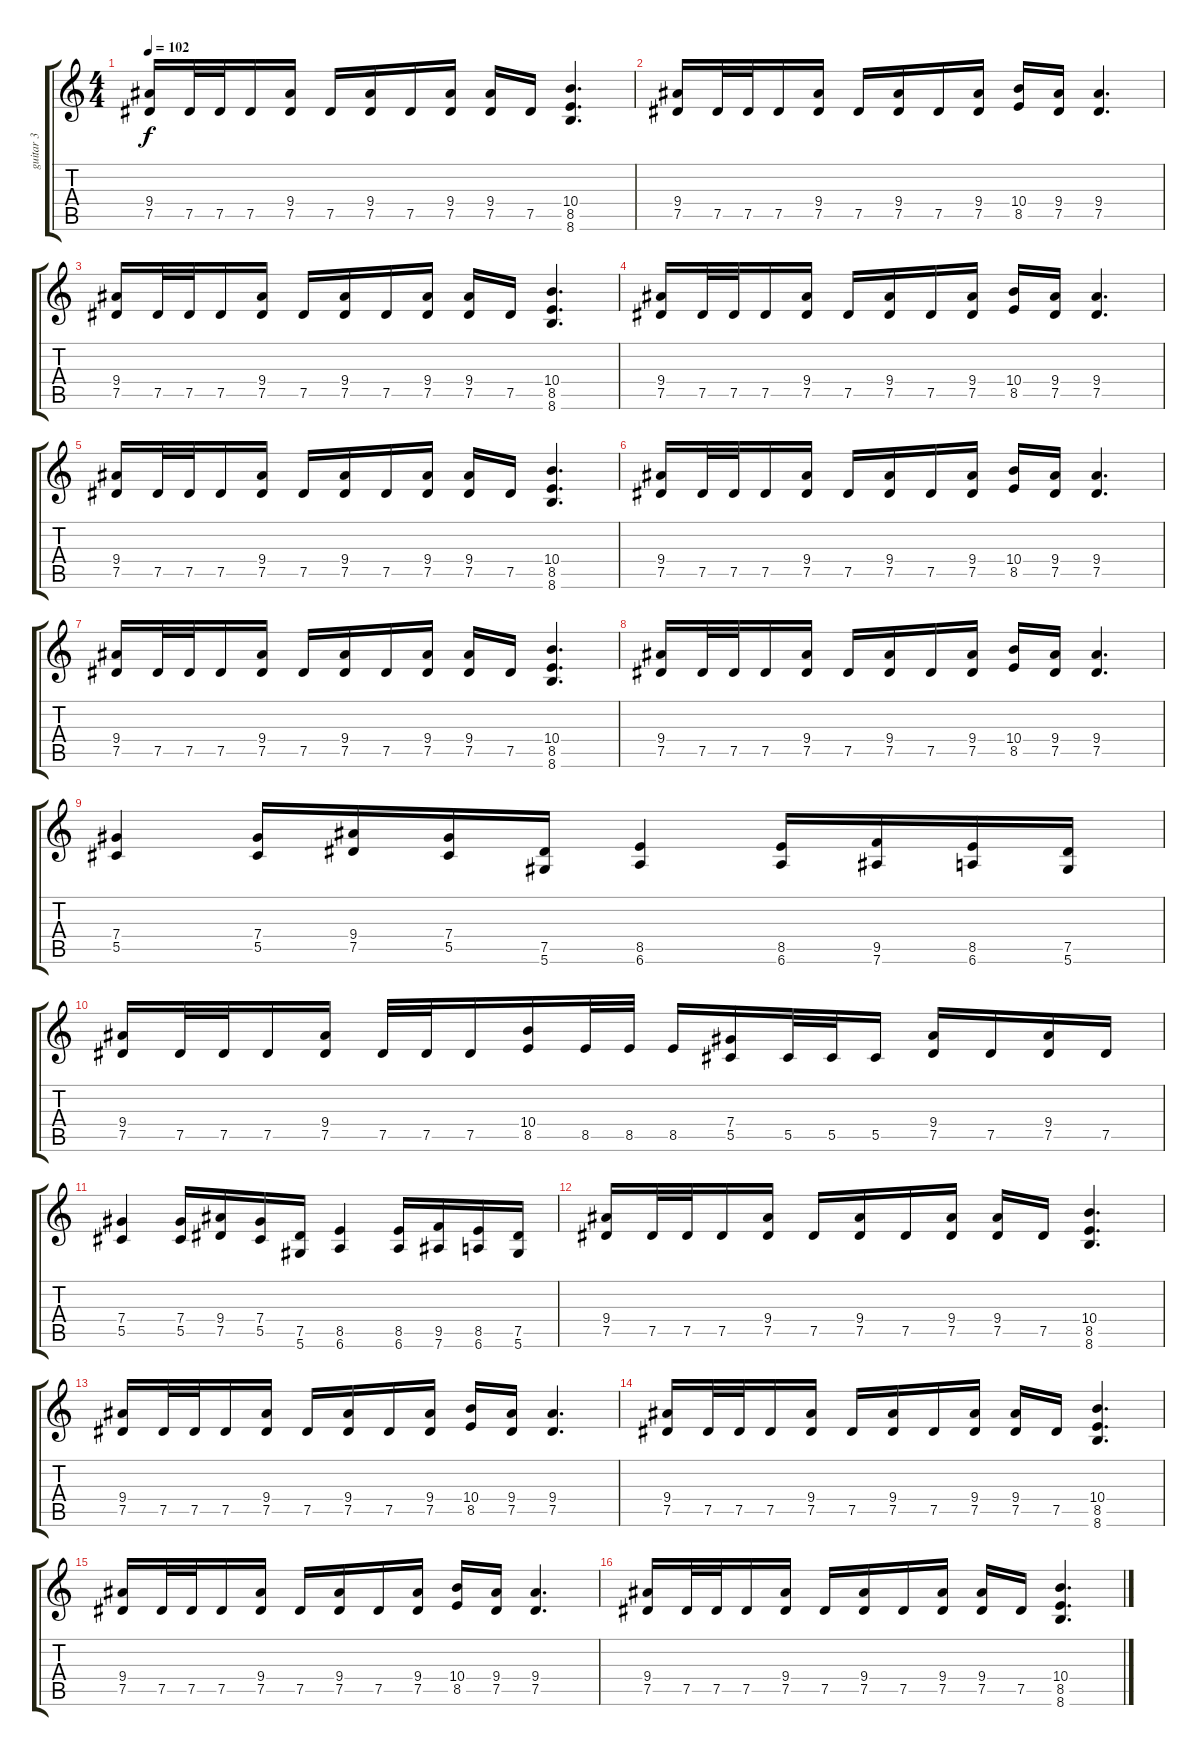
\track ("guitar 3" "guitar 3") {solo instrument distortionguitar}
\staff {score tabs}
\tuning (Eb4 Bb3 Gb3 Db3 Ab2 Eb2) {hide}
\ts (4 4)
\tempo 102
\clef g2
\ks c
(9.4 7.5).16{dy f} 7.5.32 7.5.32 7.5.16 (9.4 7.5).16 7.5.16 (9.4 7.5).16 7.5.16 (9.4 7.5).16 (9.4 7.5).16 7.5.16 (10.4 8.5 8.6).4{d} |
(9.4 7.5).16 7.5.32 7.5.32 7.5.16 (9.4 7.5).16 7.5.16 (9.4 7.5).16 7.5.16 (9.4 7.5).16 (10.4 8.5).16 (9.4 7.5).16 (9.4 7.5).4{d} |
(9.4 7.5).16 7.5.32 7.5.32 7.5.16 (9.4 7.5).16 7.5.16 (9.4 7.5).16 7.5.16 (9.4 7.5).16 (9.4 7.5).16 7.5.16 (10.4 8.5 8.6).4{d} |
(9.4 7.5).16 7.5.32 7.5.32 7.5.16 (9.4 7.5).16 7.5.16 (9.4 7.5).16 7.5.16 (9.4 7.5).16 (10.4 8.5).16 (9.4 7.5).16 (9.4 7.5).4{d} |
(9.4 7.5).16 7.5.32 7.5.32 7.5.16 (9.4 7.5).16 7.5.16 (9.4 7.5).16 7.5.16 (9.4 7.5).16 (9.4 7.5).16 7.5.16 (10.4 8.5 8.6).4{d} |
(9.4 7.5).16 7.5.32 7.5.32 7.5.16 (9.4 7.5).16 7.5.16 (9.4 7.5).16 7.5.16 (9.4 7.5).16 (10.4 8.5).16 (9.4 7.5).16 (9.4 7.5).4{d} |
(9.4 7.5).16 7.5.32 7.5.32 7.5.16 (9.4 7.5).16 7.5.16 (9.4 7.5).16 7.5.16 (9.4 7.5).16 (9.4 7.5).16 7.5.16 (10.4 8.5 8.6).4{d} |
(9.4 7.5).16 7.5.32 7.5.32 7.5.16 (9.4 7.5).16 7.5.16 (9.4 7.5).16 7.5.16 (9.4 7.5).16 (10.4 8.5).16 (9.4 7.5).16 (9.4 7.5).4{d} |
(7.4 5.5).4 (7.4 5.5).16 (9.4 7.5).16 (7.4 5.5).16 (7.5 5.6).16 (8.5 6.6).4 (8.5 6.6).16 (9.5 7.6).16 (8.5 6.6).16 (7.5 5.6).16 |
(9.4 7.5).16 7.5.32 7.5.32 7.5.16 (9.4 7.5).16 7.5.32 7.5.32 7.5.16 (10.4 8.5).16 8.5.32 8.5.32 8.5.16 (7.4 5.5).16 5.5.32 5.5.32 5.5.16 (9.4 7.5).16 7.5.16 (9.4 7.5).16 7.5.16 |
(7.4 5.5).4 (7.4 5.5).16 (9.4 7.5).16 (7.4 5.5).16 (7.5 5.6).16 (8.5 6.6).4 (8.5 6.6).16 (9.5 7.6).16 (8.5 6.6).16 (7.5 5.6).16 |
(9.4 7.5).16 7.5.32 7.5.32 7.5.16 (9.4 7.5).16 7.5.16 (9.4 7.5).16 7.5.16 (9.4 7.5).16 (9.4 7.5).16 7.5.16 (10.4 8.5 8.6).4{d} |
(9.4 7.5).16 7.5.32 7.5.32 7.5.16 (9.4 7.5).16 7.5.16 (9.4 7.5).16 7.5.16 (9.4 7.5).16 (10.4 8.5).16 (9.4 7.5).16 (9.4 7.5).4{d} |
(9.4 7.5).16 7.5.32 7.5.32 7.5.16 (9.4 7.5).16 7.5.16 (9.4 7.5).16 7.5.16 (9.4 7.5).16 (9.4 7.5).16 7.5.16 (10.4 8.5 8.6).4{d} |
(9.4 7.5).16 7.5.32 7.5.32 7.5.16 (9.4 7.5).16 7.5.16 (9.4 7.5).16 7.5.16 (9.4 7.5).16 (10.4 8.5).16 (9.4 7.5).16 (9.4 7.5).4{d} |
(9.4 7.5).16 7.5.32 7.5.32 7.5.16 (9.4 7.5).16 7.5.16 (9.4 7.5).16 7.5.16 (9.4 7.5).16 (9.4 7.5).16 7.5.16 (10.4 8.5 8.6).4{d}
